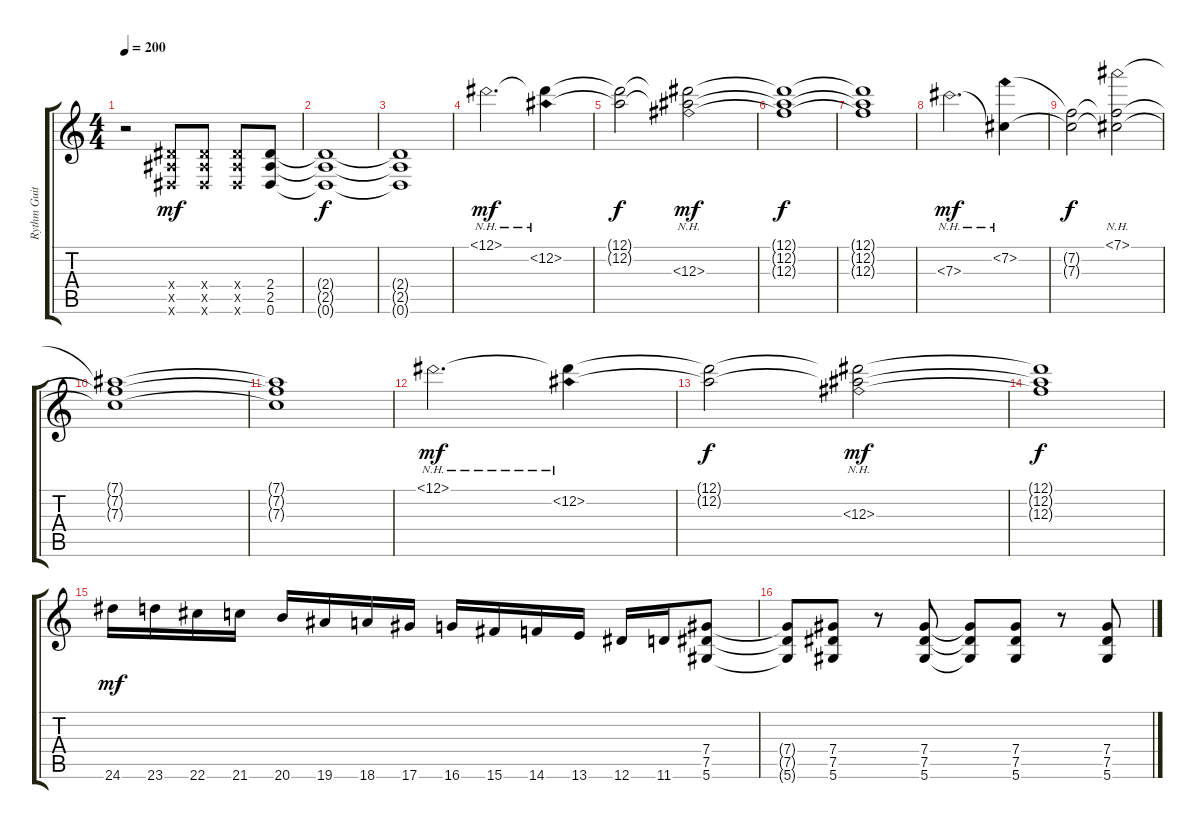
\track ("Rythm Guitar" "Rythm Guit") {instrument distortionguitar}
\staff {score tabs}
\tuning (Eb4 Bb3 Gb3 Db3 Ab2 Eb2) {hide}
\ts (4 4)
\tempo 200
\clef g2
\ks c
r.2{dy mf} (2.4{x} 2.5{x} 0.6{x}).8 (2.4{x} 2.5{x} 0.6{x}).8 (2.4{x} 2.5{x} 0.6{x}).8 (2.4 2.5 0.6).8 |
(2.4{t} 2.5{t} 0.6{t}).1{dy f} |
(2.4{t} 2.5{t} 0.6{t}).1 |
12.1{nh}.2{d dy mf} (12.1{t} 12.2{nh}).4 |
(12.1{t} 12.2{t}).2{dy f} (12.1{t} 12.2{t} 12.3{nh}).2{dy mf} |
(12.1{t} 12.2{t} 12.3{t}).1{dy f} |
(12.1{t} 12.2{t} 12.3{t}).1 |
7.3{nh}.2{d dy mf} (7.2{nh} 7.3{t}).4 |
(7.2{t} 7.3{t}).2{dy f} (7.1{nh} 7.2{t} 7.3{t}).2 |
(7.1{t} 7.2{t} 7.3{t}).1 |
(7.1{t} 7.2{t} 7.3{t}).1 |
12.1{nh}.2{d dy mf} (12.1{t} 12.2{nh}).4 |
(12.1{t} 12.2{t}).2{dy f} (12.1{t} 12.2{t} 12.3{nh}).2{dy mf} |
(12.1{t} 12.2{t} 12.3{t}).1{dy f} |
24.6.16{dy mf instrument guitarfretnoise} 23.6.16 22.6.16 21.6.16 20.6.16 19.6.16 18.6.16 17.6.16 16.6.16 15.6.16 14.6.16 13.6.16 12.6.16 11.6.16 (7.4 7.5 5.6).8{instrument distortionguitar} |
(7.4{t} 7.5{t} 5.6{t}).8 (7.4 7.5 5.6).8 r.8 (7.4 7.5 5.6).8 (7.4{t} 7.5{t} 5.6{t}).8 (7.4 7.5 5.6).8 r.8 (7.4 7.5 5.6).8
